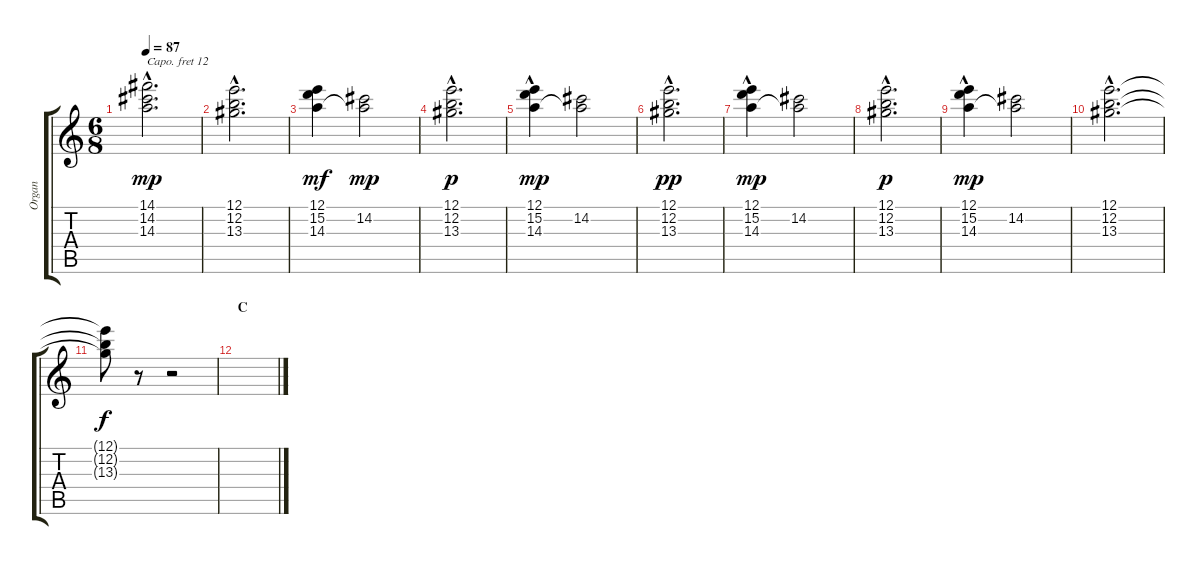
\track ("Organ" "Organ") {instrument drawbarorgan}
\staff {score tabs}
\capo 12
\tuning (E4 B3 G3 D3 A2 E2) {hide}
\ts (6 8)
\tempo 87
\clef g2
\ks c
(14.1{hac} 14.2 14.3{hac}).2{d dy mp} |
(12.1 12.2{hac} 13.3{hac}).2{d} |
(12.1 15.2 14.3).4{dy mf} (14.2 14.3{t}).2{dy mp} |
(12.1 12.2{hac} 13.3{hac}).2{d dy p} |
(12.1{hac} 15.2 14.3{hac}).4{dy mp} (14.2 14.3{t}).2 |
(12.1 12.2{hac} 13.3).2{d dy pp} |
(12.1 15.2{hac} 14.3).4{dy mp} (14.2 14.3{t}).2 |
(12.1 12.2{hac} 13.3{hac}).2{d dy p} |
(12.1{hac} 15.2{hac} 14.3).4{dy mp} (14.2 14.3{t}).2 |
(12.1{hac} 12.2{hac} 13.3{hac}).2{d} |
(12.1{t} 12.2{t} 13.3{t}).8{dy f} r.8 r.2 |
\section ("" "C")
